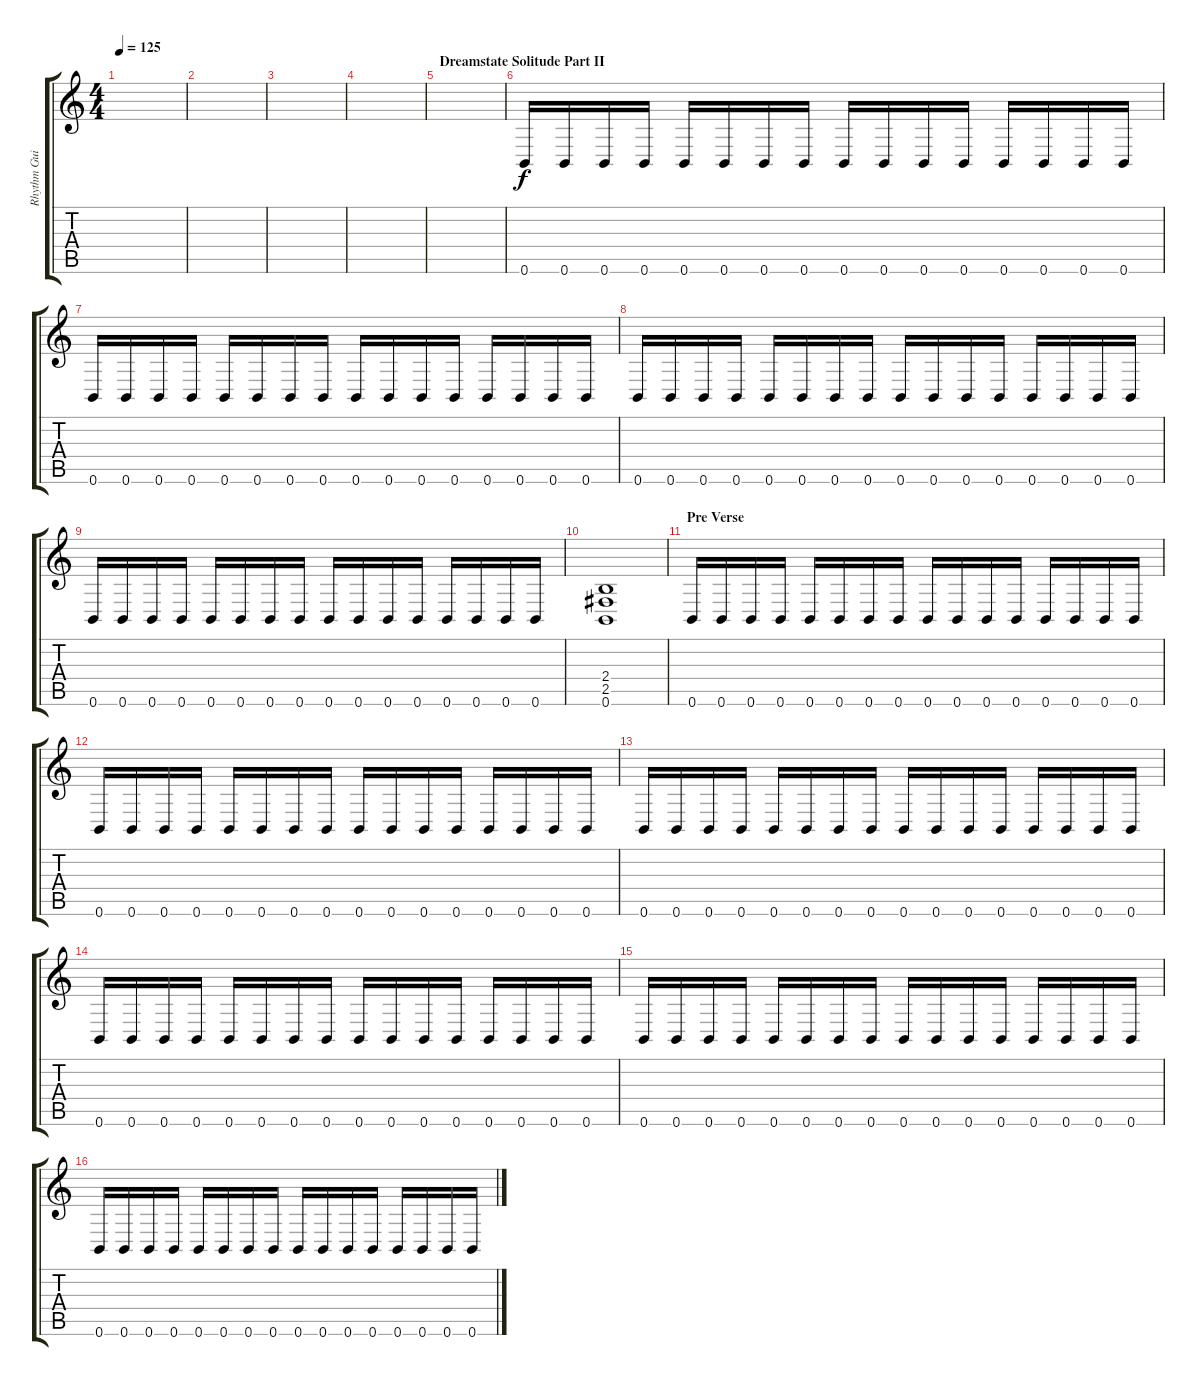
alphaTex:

\track ("Rhythm Guitar" "Rhythm Gui") {instrument distortionguitar}
\staff {score tabs}
\tuning (B3 Gb3 D3 A2 E2 B1) {hide}
\ts (4 4)
\tempo 125
\clef g2
\ks c
|
|
|
|
\section ("" "Dreamstate Solitude Part II")
|
0.6.16 0.6.16 0.6.16 0.6.16 0.6.16 0.6.16 0.6.16 0.6.16 0.6.16 0.6.16 0.6.16 0.6.16 0.6.16 0.6.16 0.6.16 0.6.16 |
0.6.16 0.6.16 0.6.16 0.6.16 0.6.16 0.6.16 0.6.16 0.6.16 0.6.16 0.6.16 0.6.16 0.6.16 0.6.16 0.6.16 0.6.16 0.6.16 |
0.6.16 0.6.16 0.6.16 0.6.16 0.6.16 0.6.16 0.6.16 0.6.16 0.6.16 0.6.16 0.6.16 0.6.16 0.6.16 0.6.16 0.6.16 0.6.16 |
0.6.16 0.6.16 0.6.16 0.6.16 0.6.16 0.6.16 0.6.16 0.6.16 0.6.16 0.6.16 0.6.16 0.6.16 0.6.16 0.6.16 0.6.16 0.6.16 |
(2.4 2.5 0.6).1 |
\section ("" "Pre Verse")
0.6.16 0.6.16 0.6.16 0.6.16 0.6.16 0.6.16 0.6.16 0.6.16 0.6.16 0.6.16 0.6.16 0.6.16 0.6.16 0.6.16 0.6.16 0.6.16 |
0.6.16 0.6.16 0.6.16 0.6.16 0.6.16 0.6.16 0.6.16 0.6.16 0.6.16 0.6.16 0.6.16 0.6.16 0.6.16 0.6.16 0.6.16 0.6.16 |
0.6.16 0.6.16 0.6.16 0.6.16 0.6.16 0.6.16 0.6.16 0.6.16 0.6.16 0.6.16 0.6.16 0.6.16 0.6.16 0.6.16 0.6.16 0.6.16 |
0.6.16 0.6.16 0.6.16 0.6.16 0.6.16 0.6.16 0.6.16 0.6.16 0.6.16 0.6.16 0.6.16 0.6.16 0.6.16 0.6.16 0.6.16 0.6.16 |
0.6.16 0.6.16 0.6.16 0.6.16 0.6.16 0.6.16 0.6.16 0.6.16 0.6.16 0.6.16 0.6.16 0.6.16 0.6.16 0.6.16 0.6.16 0.6.16 |
0.6.16 0.6.16 0.6.16 0.6.16 0.6.16 0.6.16 0.6.16 0.6.16 0.6.16 0.6.16 0.6.16 0.6.16 0.6.16 0.6.16 0.6.16 0.6.16
